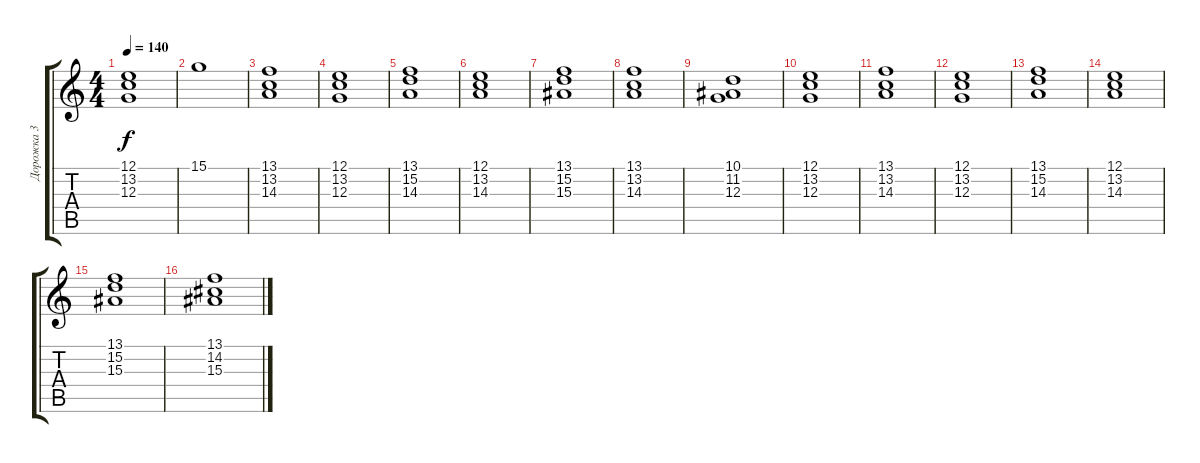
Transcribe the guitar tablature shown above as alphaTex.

\track ("Дорожка 3" "Дорожка 3") {instrument stringensemble1}
\staff {score tabs}
\tuning (E4 B3 G3 D3 A2 E2) {hide}
\ts (4 4)
\tempo 140
\clef g2
\ks c
(12.1 13.2 12.3).1{dy f} |
15.1.1 |
(13.1 13.2 14.3).1 |
(12.1 13.2 12.3).1 |
(13.1 15.2 14.3).1 |
(12.1 13.2 14.3).1 |
(13.1 15.2 15.3).1 |
(13.1 13.2 14.3).1 |
(10.1 11.2 12.3).1 |
(12.1 13.2 12.3).1 |
(13.1 13.2 14.3).1 |
(12.1 13.2 12.3).1 |
(13.1 15.2 14.3).1 |
(12.1 13.2 14.3).1 |
(13.1 15.2 15.3).1 |
(13.1 14.2 15.3).1
